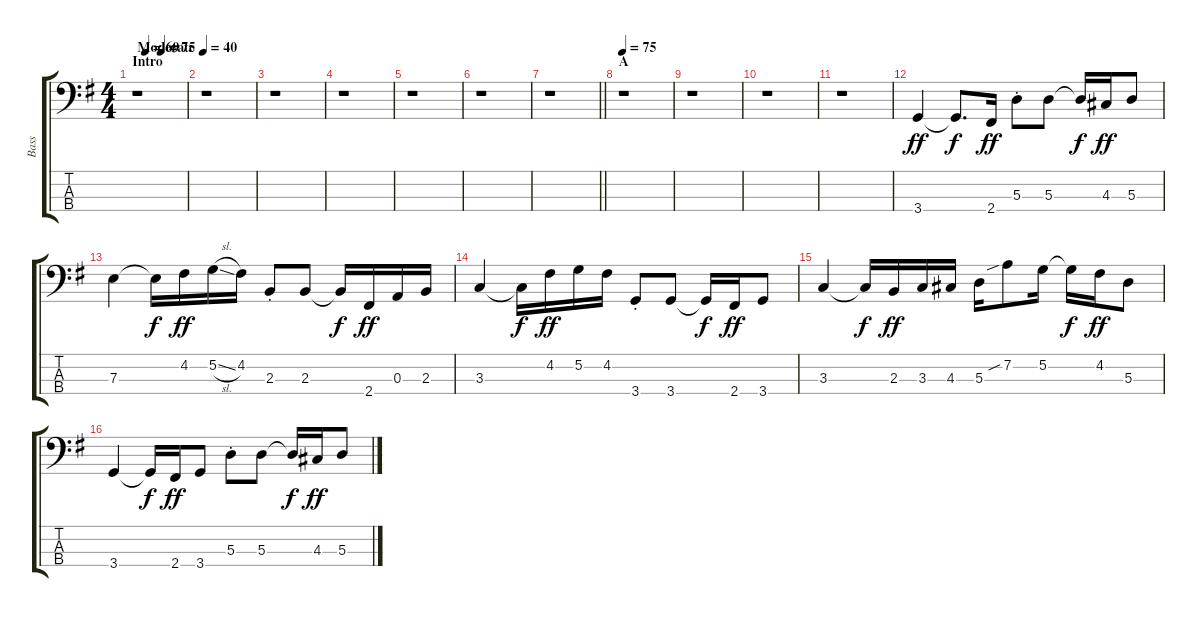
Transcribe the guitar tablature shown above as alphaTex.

\track ("Bass" "Bass") {instrument electricbasspick}
\staff {score tabs}
\tuning (G2 D2 A1 E1) {hide}
\ts (4 4)
\section ("" "Intro")
\tempo (40 "Moderate")
\tempo (69 0.1875)
\tempo (75 0.5)
\tempo (40 "Moderate")
\clef f4
\ks g
r.1{dy ff instrument electricbasspick} |
r.1 |
r.1 |
r.1 |
r.1 |
r.1 |
\barLineRight lightlight
r.1 |
\section ("" "A")
\tempo 75
r.1 |
r.1 |
r.1 |
r.1 |
3.4.4 3.4{t}.8{d dy f} 2.4.16{dy ff} 5.3{st}.8 5.3.8 5.3{t}.16{dy f} 4.3.16{dy ff} 5.3.8 |
7.3.4 7.3{t}.16{dy f} 4.2.16{dy ff} 5.2{sl}.16 4.2.16 2.3{st}.8 2.3.8 2.3{t}.16{dy f} 2.4.16{dy ff} 0.3.16 2.3.16 |
3.3.4 3.3{t}.16{dy f} 4.2.16{dy ff} 5.2.16 4.2.16 3.4{st}.8 3.4.8 3.4{t}.16{dy f} 2.4.16{dy ff} 3.4.8 |
3.3.4 3.3{t}.16{dy f} 2.3.16{dy ff} 3.3.16 4.3.16 5.3.16 7.2{sib}.8 5.2.16 5.2{t}.16{dy f} 4.2.16{dy ff} 5.3.8 |
3.4.4 3.4{t}.16{dy f} 2.4.16{dy ff} 3.4.8 5.3{st}.8 5.3.8 5.3{t}.16{dy f} 4.3.16{dy ff} 5.3.8
